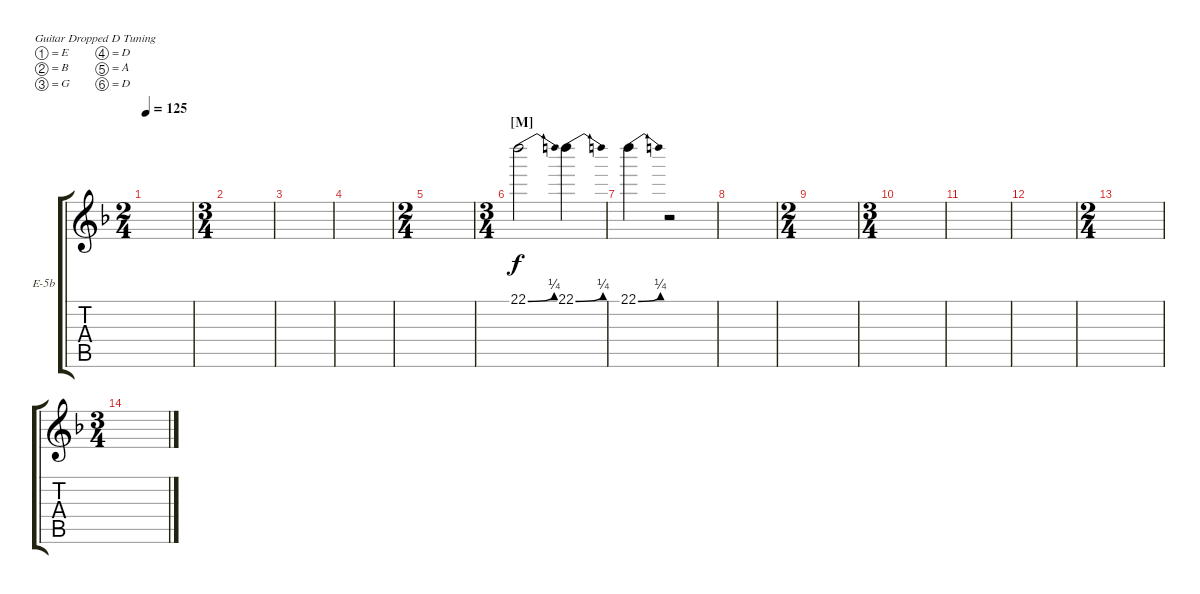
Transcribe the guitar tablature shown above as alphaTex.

\defaultSystemsLayout 4
\bracketExtendMode groupsimilarinstruments
\firstSystemTrackNameOrientation horizontal
\otherSystemsTrackNameOrientation horizontal
\track ("Effect 5b" "E-5b") {instrument distortionguitar}
\staff {score tabs}
\tuning (E4 B3 G3 D3 A2 D2)
\ts (2 4)
\tempo 125
\clef g2
\ks f
|
\ts (3 4)
|
|
|
\ts (2 4)
|
\ts (3 4)
\section ("M" "")
22.1{be (bend 0 0 59.4 1)}.2 22.1{be (bend 0 0 60 1)}.4 |
22.1{be (bend 0 0 60 1)}.4 r.2 |
|
\ts (2 4)
|
\ts (3 4)
|
|
|
\ts (2 4)
|
\ts (3 4)
